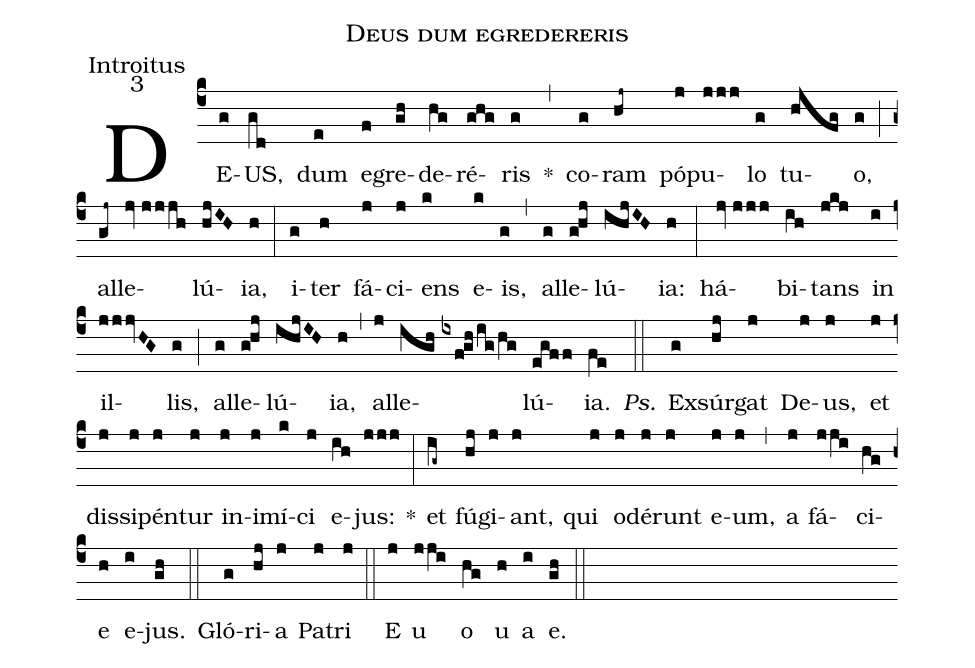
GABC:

name:Deus dum egredereris;
office-part:Introitus;
mode:3;
%%
(c4) DE(g)US,(gd) dum(e) eg(f)re(gh)de(hg)ré(ghg)ris(g) *(,) co(g)ram(hj~) pó(j)pu(jjj)lo(g) tu(hjfg)o,(g) (;) al(gj~)le(jv//jjjh)lú(hjIH)ia,(h) (:) i(g)ter(h) fá(j)ci(j)ens(k) e(k)is,(g) (,) al(g)le(g!hj)lú(ihjIH)ia:(h) (:) há(jv//jjj)bi(ih)tans(jkj) in(i) il(jjjvHG)lis,(g) (;) al(g)le(g!hj)lú(ihjIH)ia,(h) (,) al(j)le(igh//ixf!gh/ig/hg)lú(egff)ia.(fe) <i>Ps.</i>(::) Ex(g)súr(hj)gat(j) De(j)us,(j) et(j) dis(j)si(j)pén(j)tur(j) in(j)i(j)mí(k)ci(j) e(ih)jus:(jjj) *(:) et(ig~) fú(hj)gi(j)ant,(j) qui(j) o(j)dé(j)runt(j) e(j)um,(j) (,) a(j) fá(jji)ci(hg)e(h) e(i)jus.(gh) (::) Gló(g)ri(hj)a(j) Pa(j)tri(j) (::) E(j) u(jji) o(hg) u(h) a(i) e.(gh) (::)
